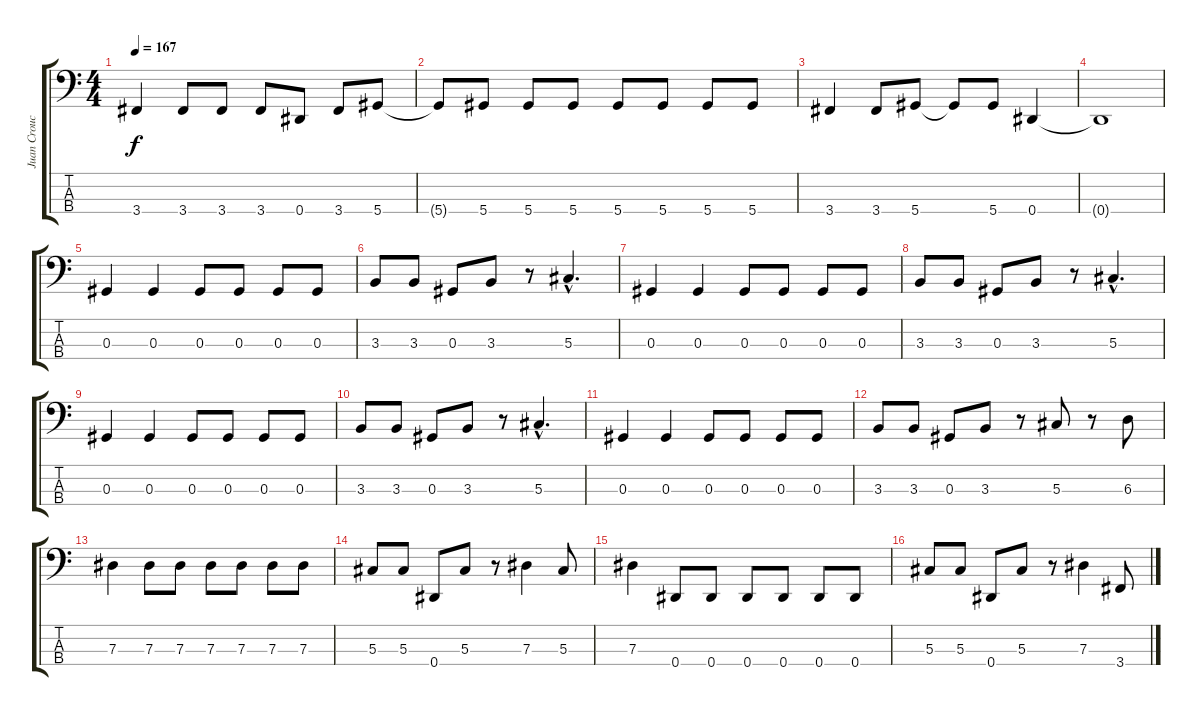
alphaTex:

\track ("Juan Croucier" "Juan Crouc") {instrument electricbassfinger}
\staff {score tabs}
\tuning (Gb2 Db2 Ab1 Eb1) {hide}
\ts (4 4)
\tempo 167
\clef f4
\ks c
3.4.4{dy f} 3.4.8 3.4.8 3.4.8 0.4.8 3.4.8 5.4.8 |
5.4{t}.8 5.4.8 5.4.8 5.4.8 5.4.8 5.4.8 5.4.8 5.4.8 |
3.4.4 3.4.8 5.4.8 5.4{t}.8 5.4.8 0.4.4 |
0.4{t}.1 |
0.3.4 0.3.4 0.3.8 0.3.8 0.3.8 0.3.8 |
3.3.8 3.3.8 0.3.8 3.3.8 r.8 5.3{hac}.4{d} |
0.3.4 0.3.4 0.3.8 0.3.8 0.3.8 0.3.8 |
3.3.8 3.3.8 0.3.8 3.3.8 r.8 5.3{hac}.4{d} |
0.3.4 0.3.4 0.3.8 0.3.8 0.3.8 0.3.8 |
3.3.8 3.3.8 0.3.8 3.3.8 r.8 5.3{hac}.4{d} |
0.3.4 0.3.4 0.3.8 0.3.8 0.3.8 0.3.8 |
3.3.8 3.3.8 0.3.8 3.3.8 r.8 5.3.8 r.8 6.3.8 |
7.3.4 7.3.8 7.3.8 7.3.8 7.3.8 7.3.8 7.3.8 |
5.3.8 5.3.8 0.4.8 5.3.8 r.8 7.3.4 5.3.8 |
7.3.4 0.4.8 0.4.8 0.4.8 0.4.8 0.4.8 0.4.8 |
5.3.8 5.3.8 0.4.8 5.3.8 r.8 7.3.4 3.4.8
